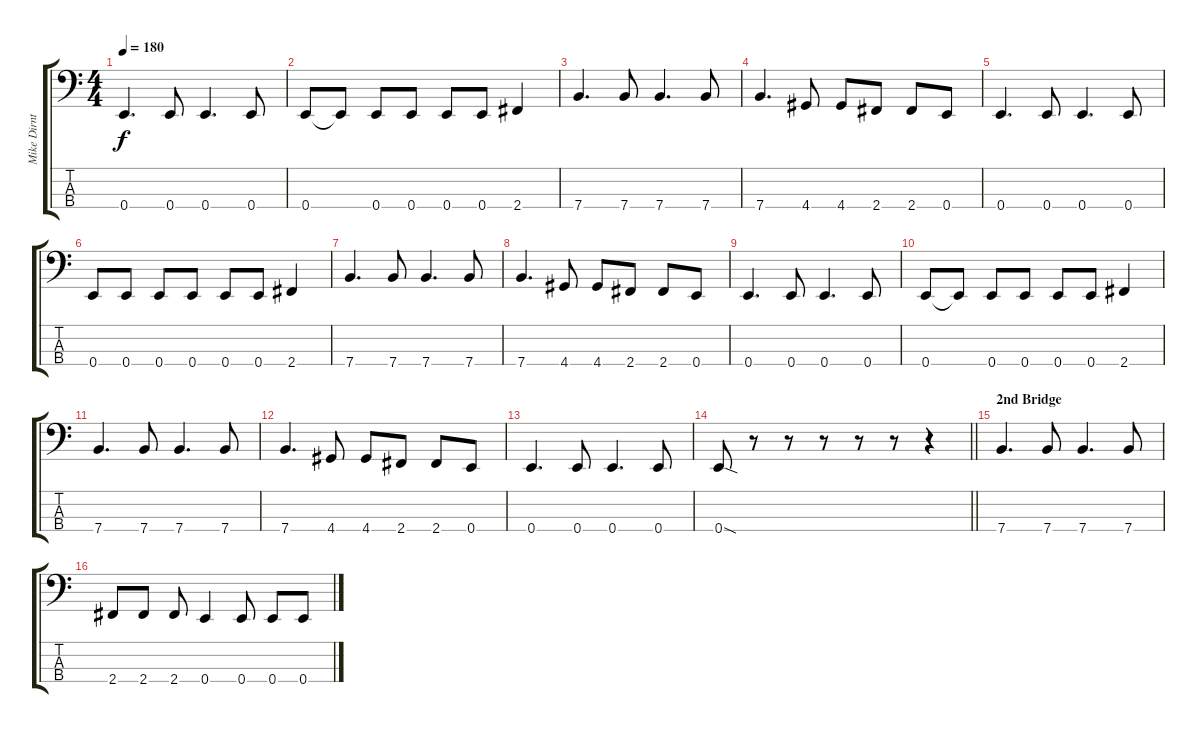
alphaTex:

\track ("Mike Dirnt (Bass)" "Mike Dirnt") {instrument electricbasspick}
\staff {score tabs}
\tuning (G2 D2 A1 E1) {hide}
\ts (4 4)
\tempo 180
\clef f4
\ks c
0.4.4{d dy f} 0.4.8 0.4.4{d} 0.4.8 |
0.4.8 0.4{t}.8 0.4.8 0.4.8 0.4.8 0.4.8 2.4.4 |
7.4.4{d} 7.4.8 7.4.4{d} 7.4.8 |
7.4.4{d} 4.4.8 4.4.8 2.4.8 2.4.8 0.4.8 |
0.4.4{d} 0.4.8 0.4.4{d} 0.4.8 |
0.4.8 0.4.8 0.4.8 0.4.8 0.4.8 0.4.8 2.4.4 |
7.4.4{d} 7.4.8 7.4.4{d} 7.4.8 |
7.4.4{d} 4.4.8 4.4.8 2.4.8 2.4.8 0.4.8 |
0.4.4{d} 0.4.8 0.4.4{d} 0.4.8 |
0.4.8 0.4{t}.8 0.4.8 0.4.8 0.4.8 0.4.8 2.4.4 |
7.4.4{d} 7.4.8 7.4.4{d} 7.4.8 |
7.4.4{d} 4.4.8 4.4.8 2.4.8 2.4.8 0.4.8 |
0.4.4{d} 0.4.8 0.4.4{d} 0.4.8 |
\barLineRight lightlight
0.4{sod}.8 r.8 r.8 r.8 r.8 r.8 r.4 |
\section ("" "2nd Bridge")
7.4.4{d} 7.4.8 7.4.4{d} 7.4.8 |
2.4.8 2.4.8 2.4.8 0.4.4 0.4.8 0.4.8 0.4.8
